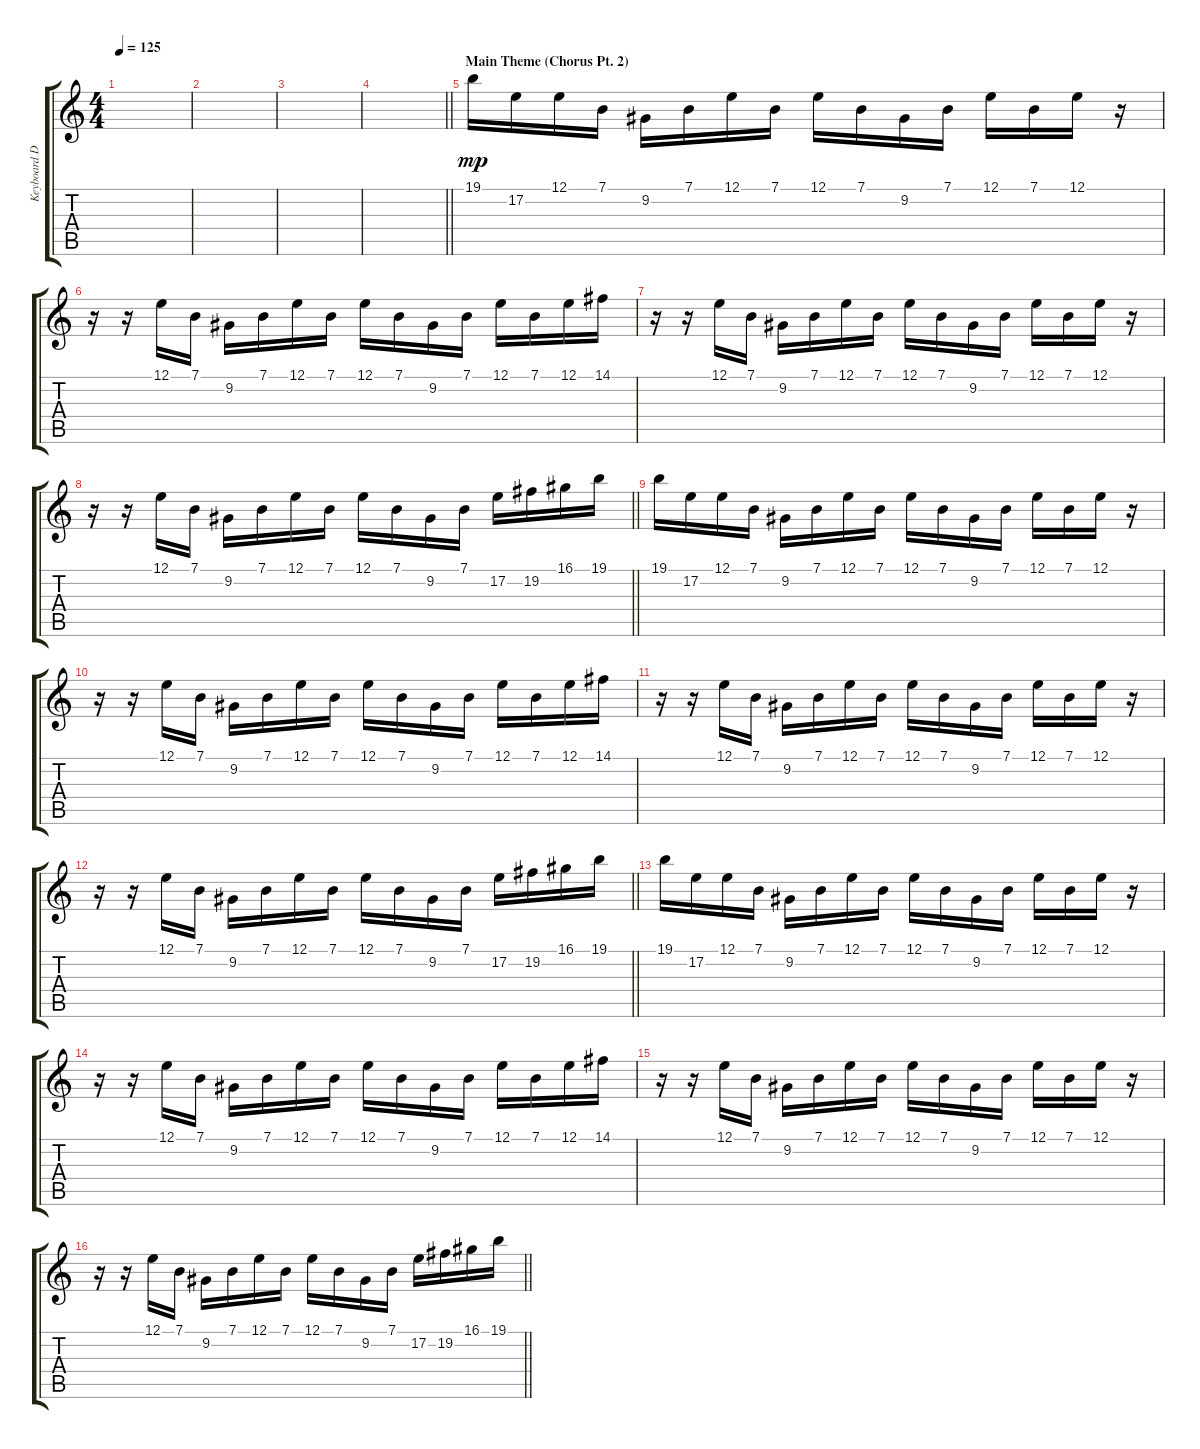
\track ("Keyboard Delay " "Keyboard D") {instrument lead1square}
\staff {score tabs}
\tuning (E4 B3 G3 D3 A2 E2) {hide}
\ts (4 4)
\tempo 125
\clef g2
\ks c
|
|
|
\barLineRight lightlight
|
\section ("" "Main Theme (Chorus Pt. 2) ")
19.1.16{dy mp} 17.2.16 12.1.16 7.1.16 9.2.16 7.1.16 12.1.16 7.1.16 12.1.16 7.1.16 9.2.16 7.1.16 12.1.16 7.1.16 12.1.16 r.16 |
r.16 r.16 12.1.16 7.1.16 9.2.16 7.1.16 12.1.16 7.1.16 12.1.16 7.1.16 9.2.16 7.1.16 12.1.16 7.1.16 12.1.16 14.1.16 |
r.16 r.16 12.1.16 7.1.16 9.2.16 7.1.16 12.1.16 7.1.16 12.1.16 7.1.16 9.2.16 7.1.16 12.1.16 7.1.16 12.1.16 r.16 |
\barLineRight lightlight
r.16 r.16 12.1.16 7.1.16 9.2.16 7.1.16 12.1.16 7.1.16 12.1.16 7.1.16 9.2.16 7.1.16 17.2.16 19.2.16 16.1.16 19.1.16 |
19.1.16 17.2.16 12.1.16 7.1.16 9.2.16 7.1.16 12.1.16 7.1.16 12.1.16 7.1.16 9.2.16 7.1.16 12.1.16 7.1.16 12.1.16 r.16 |
r.16 r.16 12.1.16 7.1.16 9.2.16 7.1.16 12.1.16 7.1.16 12.1.16 7.1.16 9.2.16 7.1.16 12.1.16 7.1.16 12.1.16 14.1.16 |
r.16 r.16 12.1.16 7.1.16 9.2.16 7.1.16 12.1.16 7.1.16 12.1.16 7.1.16 9.2.16 7.1.16 12.1.16 7.1.16 12.1.16 r.16 |
\barLineRight lightlight
r.16 r.16 12.1.16 7.1.16 9.2.16 7.1.16 12.1.16 7.1.16 12.1.16 7.1.16 9.2.16 7.1.16 17.2.16 19.2.16 16.1.16 19.1.16 |
19.1.16 17.2.16 12.1.16 7.1.16 9.2.16 7.1.16 12.1.16 7.1.16 12.1.16 7.1.16 9.2.16 7.1.16 12.1.16 7.1.16 12.1.16 r.16 |
r.16 r.16 12.1.16 7.1.16 9.2.16 7.1.16 12.1.16 7.1.16 12.1.16 7.1.16 9.2.16 7.1.16 12.1.16 7.1.16 12.1.16 14.1.16 |
r.16 r.16 12.1.16 7.1.16 9.2.16 7.1.16 12.1.16 7.1.16 12.1.16 7.1.16 9.2.16 7.1.16 12.1.16 7.1.16 12.1.16 r.16 |
\barLineRight lightlight
r.16 r.16 12.1.16 7.1.16 9.2.16 7.1.16 12.1.16 7.1.16 12.1.16 7.1.16 9.2.16 7.1.16 17.2.16 19.2.16 16.1.16 19.1.16
